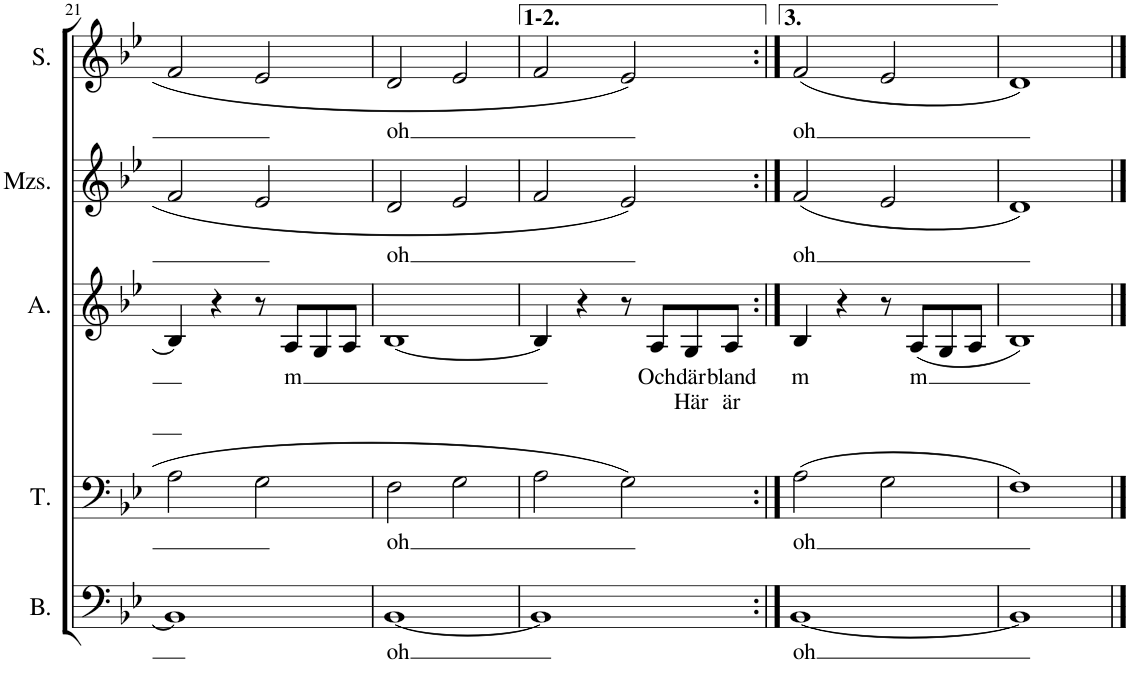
**kern	**text	**kern	**text	**kern	**text	**text	**kern	**text	**kern	**text
*part5	*part5	*part4	*part4	*part3	*part3	*part3	*part2	*part2	*part1	*part1
*staff5	*staff5	*staff4	*staff4	*staff3	*staff3	*staff3	*staff2	*staff2	*staff1	*staff1
*I"Bass	*	*I"Tenor	*	*I"Alto	*	*	*I"Mezzo-soprano	*	*I"Soprano	*
*I'B.	*	*I'T.	*	*I'A.	*	*	*I'Mzs.	*	*I'S.	*
!!LO:PB:g=z
*clefF4	*	*clefF4	*	*clefG2	*	*	*clefG2	*	*clefG2	*
*k[b-e-]	*	*k[b-e-]	*	*k[b-e-]	*	*	*k[b-e-]	*	*k[b-e-]	*
*M4/4	*	*M4/4	*	*M4/4	*	*	*M4/4	*	*M4/4	*
*met(c)	*	*met(c)	*	*met(c)	*	*	*met(c)	*	*met(c)	*
=21	=21	=21	=21	=21	=21	=21	=21	=21	=21	=21
1BB-]	.	2A\	.	4B-/]	.	.	2f/	.	2f/	.
.	.	.	.	4r	.	.	.	.	.	.
.	.	2G\	.	8r	.	.	2e-/	.	2e-/	.
!	!	!	!	!	!LO:LY:b	!	!	!	!	!
.	.	.	.	8A/L	m	.	.	.	.	.
.	.	.	.	8G/	.	.	.	.	.	.
.	.	.	.	8A/J	.	.	.	.	.	.
=22	=22	=22	=22	=22	=22	=22	=22	=22	=22	=22
!	!LO:LY:b	!	!LO:LY:b	!	!	!	!	!LO:LY:b	!	!LO:LY:b
[1BB-	oh	2F\	oh	[1B-	.	.	2d/	oh	2d/	oh
.	.	2G\	.	.	.	.	2e-/	.	2e-/	.
=23	=23	=23	=23	=23	=23	=23	=23	=23	=23	=23
1BB-]	.	2A\	.	4B-/]	.	.	2f/	.	2f/	.
.	.	.	.	4r	.	.	.	.	.	.
.	.	2G\	.	8r	.	.	2e-/	.	2e-/	.
!	!	!	!	!	!LO:LY:b	!	!	!	!	!
.	.	.	.	8A/L	Och	.	.	.	.	.
!	!	!	!	!	!LO:LY:b	!LO:LY:b	!	!	!	!
.	.	.	.	8G/	där	Här	.	.	.	.
!	!	!	!	!	!LO:LY:b	!LO:LY:b	!	!	!	!
.	.	.	.	8A/J	bland	är	.	.	.	.
=24:|!	=24:|!	=24:|!	=24:|!	=24:|!	=24:|!	=24:|!	=24:|!	=24:|!	=24:|!	=24:|!
!	!LO:LY:b	!	!LO:LY:b	!	!LO:LY:b	!	!	!LO:LY:b	!	!LO:LY:b
[1BB-	oh	(2A\	oh	4B-/	m	.	(2f/	oh	(2f/	oh
.	.	.	.	4r	.	.	.	.	.	.
.	.	2G\	.	8r	.	.	2e-/	.	2e-/	.
!	!	!	!	!	!LO:LY:b	!	!	!	!	!
.	.	.	.	(8A/L	m	.	.	.	.	.
.	.	.	.	8G/	.	.	.	.	.	.
.	.	.	.	8A/J	.	.	.	.	.	.
=25	=25	=25	=25	=25	=25	=25	=25	=25	=25	=25
1BB-]	.	1F)	.	1B-)	.	.	1d)	.	1d)	.
==	==	==	==	==	==	==	==	==	==	==
*-	*-	*-	*-	*-	*-	*-	*-	*-	*-	*-
